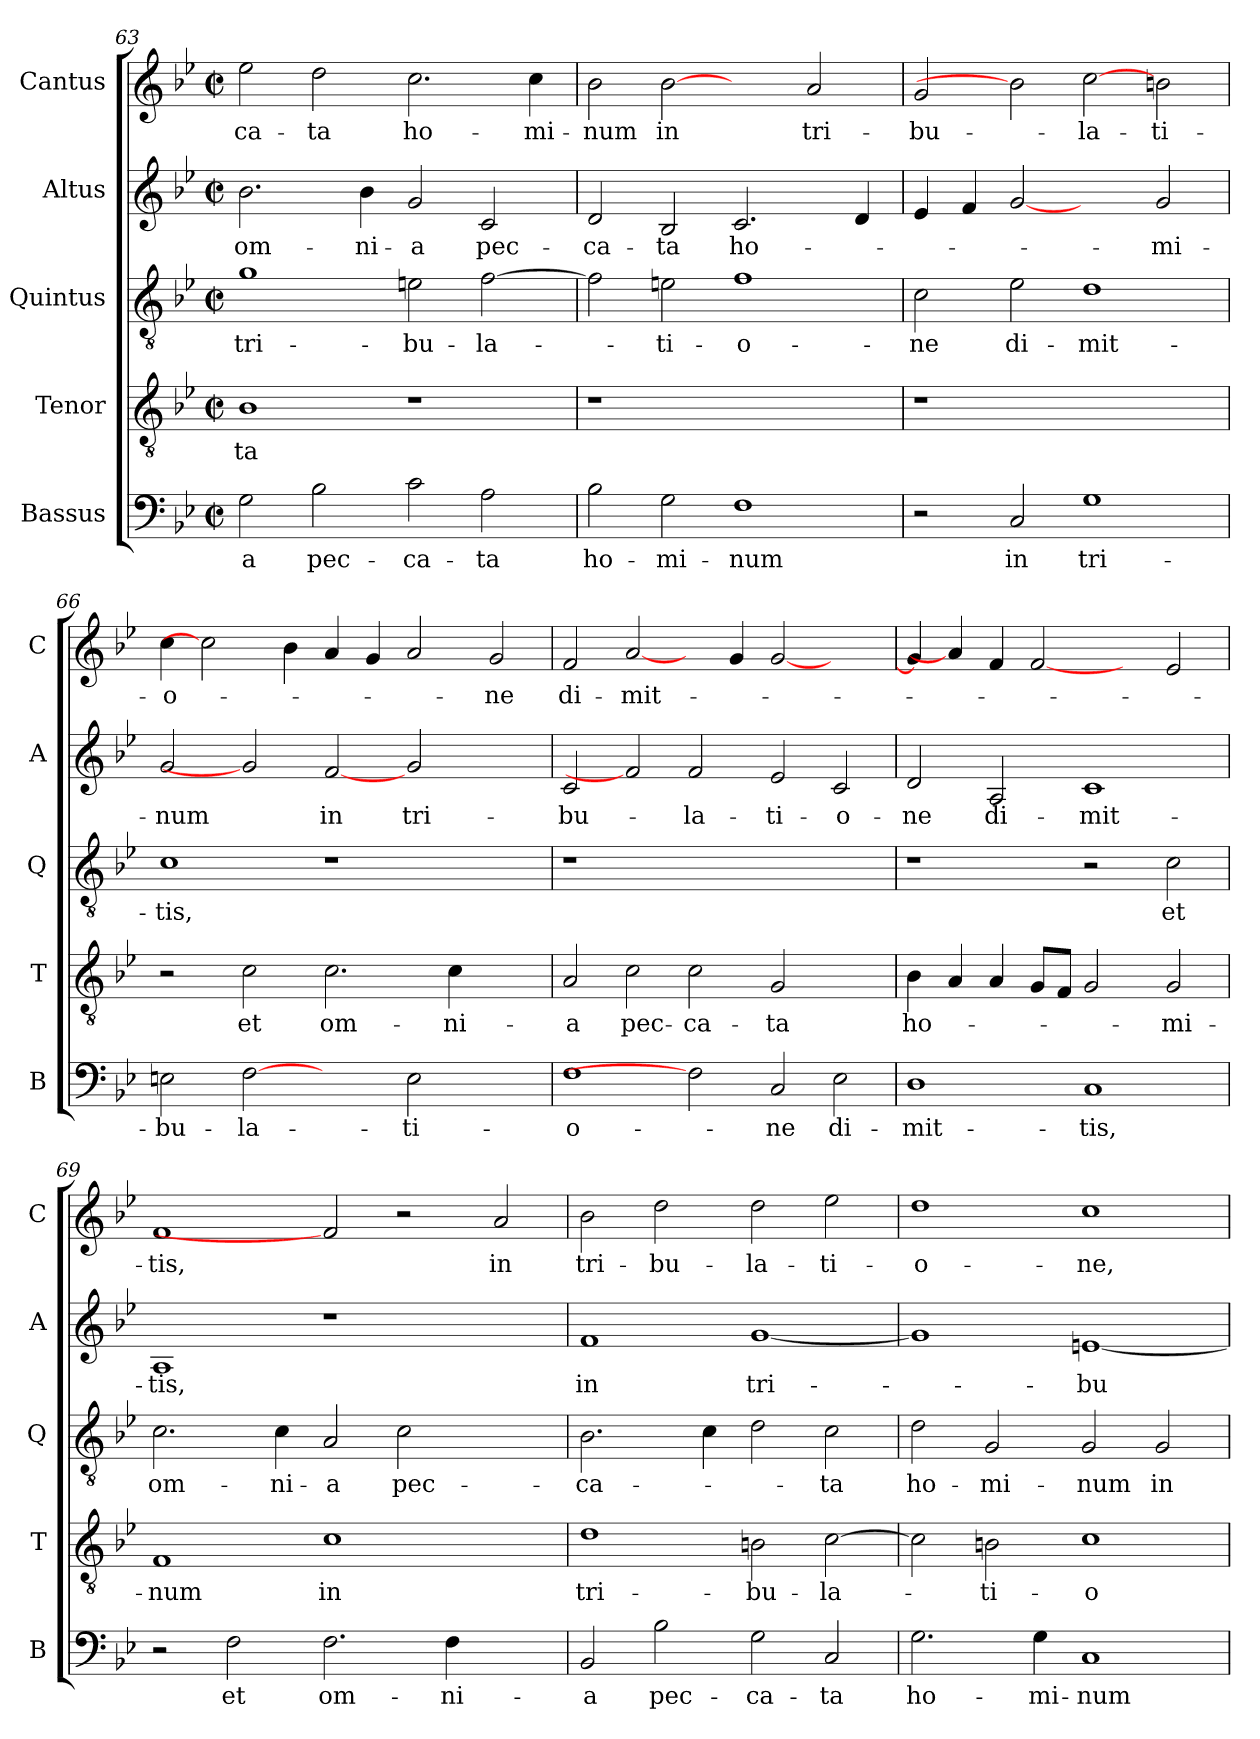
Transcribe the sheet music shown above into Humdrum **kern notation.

**kern	**text	**kern	**text	**kern	**text	**kern	**text	**kern	**text
*part5	*part5	*part4	*part4	*part3	*part3	*part2	*part2	*part1	*part1
*staff5	*staff5	*staff4	*staff4	*staff3	*staff3	*staff2	*staff2	*staff1	*staff1
*I"Bassus	*	*I"Tenor	*	*I"Quintus	*	*I"Altus	*	*I"Cantus	*
*I'B	*	*I'T	*	*I'Q	*	*I'A	*	*I'C	*
*clefF4	*	*clefGv2	*	*clefGv2	*	*clefG2	*	*clefG2	*
*k[b-e-]	*	*k[b-e-]	*	*k[b-e-]	*	*k[b-e-]	*	*k[b-e-]	*
*B-:	*	*B-:	*	*B-:	*	*B-:	*	*B-:	*
*M2/2	*	*M2/2	*	*M2/2	*	*M2/2	*	*M2/2	*
*met(c|)	*	*met(c|)	*	*met(c|)	*	*met(c|)	*	*met(c|)	*
=63	=63	=63	=63	=63	=63	=63	=63	=63	=63
!	!LO:LY:b	!	!LO:LY:b	!	!LO:LY:b	!	!LO:LY:b	!	!LO:LY:b
2G\	-a	1B-	-ta	1g	tri-	2.b-\	om-	2ee-\	-ca-
!	!LO:LY:b	!	!	!	!	!	!	!	!LO:LY:b
2B-\	pec-	.	.	.	.	.	.	2dd\	-ta
!	!	!	!	!	!	!	!LO:LY:b	!	!
.	.	.	.	.	.	4b-\	-ni-	.	.
!	!LO:LY:b	!	!	!	!LO:LY:b	!	!LO:LY:b	!	!LO:LY:b
2c\	-ca-	1r	.	2en\	-bu-	2g/	-a	2.cc\	ho-
!	!LO:LY:b	!	!	!	!LO:LY:b	!	!LO:LY:b	!	!
2A\	-ta	.	.	[2f\	-la-	2c/	pec-	.	.
!	!	!	!	!	!	!	!	!	!LO:LY:b
.	.	.	.	.	.	.	.	4cc\	-mi-
!!LO:PB:g=z
=64	=64	=64	=64	=64	=64	=64	=64	=64	=64
!	!LO:LY:b	!	!	!	!	!	!LO:LY:b	!	!LO:LY:b
2B-\	ho-	1r	.	2f\]	.	2d/	-ca-	2b-\	-num
!	!LO:LY:b	!	!	!	!LO:LY:b	!	!LO:LY:b	!	!LO:LY:b
2G\	-mi-	.	.	2en\	-ti-	2B-/	-ta	[2b-	in
!	!LO:LY:b	!	!	!	!LO:LY:b	!	!LO:LY:b	!	!
1F	-num	1ryy	.	1f	-o-	2.c/	ho-	2ryy	.
!	!	!	!	!	!	!	!	!	!LO:LY:b
.	.	.	.	.	.	.	.	2a/	tri-
.	.	.	.	.	.	4d/	.	.	.
=65	=65	=65	=65	=65	=65	=65	=65	=65	=65
!	!	!	!	!	!LO:LY:b	!	!	!	!LO:LY:b
2r	.	1r	.	2c\	-ne	4e-/	.	2g/	-bu-
.	.	.	.	.	.	4f/	.	.	.
!	!LO:LY:b	!	!	!	!LO:LY:b	!	!	!	!
2C/	in	.	.	2e-\	di-	[2g	.	2b-]	.
!	!LO:LY:b	!	!	!	!LO:LY:b	!	!	!	!LO:LY:b
1G	tri-	1ryy	.	1d	-mit-	2ryy	.	[2cc	-la-
!	!	!	!	!	!	!	!LO:LY:b	!	!LO:LY:b
.	.	.	.	.	.	2g/	-mi-	2bn\	-ti-
=66	=66	=66	=66	=66	=66	=66	=66	=66	=66
!	!LO:LY:b	!	!	!	!LO:LY:b	!	!LO:LY:b	!	!LO:LY:b
2En\	-bu-	2r	.	1c	-tis,	2g/	-num	4cc\	-o-
.	.	.	.	.	.	.	.	2cc]	.
!	!LO:LY:b	!	!LO:LY:b	!	!	!	!	!	!
[2F	-la-	2c\	et	.	.	2g]	.	.	.
.	.	.	.	.	.	.	.	4b-\	.
!	!	!	!LO:LY:b	!	!	!	!LO:LY:b	!	!
2ryy	.	2.c\	om-	1r	.	[2f	in	4a/	.
.	.	.	.	.	.	.	.	4g/	.
!	!LO:LY:b	!	!	!	!	!	!LO:LY:b	!	!
2E\	-ti-	.	.	.	.	2g/	tri-	2a/	.
!	!	!	!LO:LY:b	!	!	!	!	!	!
.	.	4c\	-ni-	.	.	.	.	.	.
!	!	!	!	!	!	!	!	!	!LO:LY:b
2ryy	.	2ryy	.	2ryy	.	2ryy	.	2g/	-ne
=67	=67	=67	=67	=67	=67	=67	=67	=67	=67
!	!LO:LY:b	!	!LO:LY:b	!	!	!	!LO:LY:b	!	!LO:LY:b
1F	-o-	2A/	-a	1r	.	2c/	-bu-	2f/	di-
!	!	!	!LO:LY:b	!	!	!	!	!	!LO:LY:b
.	.	2c\	pec-	.	.	2f]	.	[2a/	-mit-
!	!	!	!LO:LY:b	!	!	!	!LO:LY:b	!	!
2F]	.	2c\	-ca-	1.ryy	.	2f/	-la-	4ryy	.
.	.	.	.	.	.	.	.	4g/	.
!	!LO:LY:b	!	!LO:LY:b	!	!	!	!LO:LY:b	!	!
2C/	-ne	2G/	-ta	.	.	2e-/	-ti-	[2g/	.
!	!LO:LY:b	!	!	!	!	!	!LO:LY:b	!	!
2E-\	di-	2ryy	.	.	.	2c/	-o-	2ryy	.
!!LO:LB:g=z
=68	=68	=68	=68	=68	=68	=68	=68	=68	=68
!	!LO:LY:b	!	!LO:LY:b	!	!	!	!LO:LY:b	!	!
1D	-mit-	4B-\	ho-	1r	.	2d/	-ne	4g/]	.
.	.	4A/	.	.	.	.	.	4a/]	.
!	!	!	!	!	!	!	!LO:LY:b	!	!
.	.	4A/	.	.	.	2A/	di-	4f/	.
.	.	8G/L	.	.	.	.	.	[2f	.
.	.	8F/J	.	.	.	.	.	.	.
!	!LO:LY:b	!	!	!	!	!	!LO:LY:b	!	!
1C	-tis,	2G/	.	2r	.	1c	-mit-	.	.
.	.	.	.	.	.	.	.	4ryy	.
!	!	!	!LO:LY:b	!	!LO:LY:b	!	!	!	!
.	.	2G/	-mi-	2c\	et	.	.	2e-/	.
=69	=69	=69	=69	=69	=69	=69	=69	=69	=69
!	!	!	!LO:LY:b	!	!LO:LY:b	!	!LO:LY:b	!	!LO:LY:b
2r	.	1F	-num	2.c\	om-	1A	-tis,	1f	-tis,
!	!LO:LY:b	!	!	!	!	!	!	!	!
2F\	et	.	.	.	.	.	.	.	.
!	!	!	!	!	!LO:LY:b	!	!	!	!
.	.	.	.	4c\	-ni-	.	.	.	.
!	!LO:LY:b	!	!LO:LY:b	!	!LO:LY:b	!	!	!	!
2.F\	om-	1c	in	2A/	-a	1r	.	2f]	.
!	!	!	!	!	!LO:LY:b	!	!	!	!
.	.	.	.	2c\	pec-	.	.	2r	.
!	!LO:LY:b	!	!	!	!	!	!	!	!
4F\	-ni-	.	.	.	.	.	.	.	.
!	!	!	!	!	!	!	!	!	!LO:LY:b
2ryy	.	2ryy	.	2ryy	.	2ryy	.	2a/	in
=70	=70	=70	=70	=70	=70	=70	=70	=70	=70
!	!LO:LY:b	!	!LO:LY:b	!	!LO:LY:b	!	!LO:LY:b	!	!LO:LY:b
2BB-/	-a	1d	tri-	2.B-\	-ca-	1f	in	2b-\	tri-
!	!LO:LY:b	!	!	!	!	!	!	!	!LO:LY:b
2B-\	pec-	.	.	.	.	.	.	2dd\	-bu-
.	.	.	.	4c\	.	.	.	.	.
!	!LO:LY:b	!	!LO:LY:b	!	!	!	!LO:LY:b	!	!LO:LY:b
2G\	-ca-	2Bn\	-bu-	2d\	.	[1g	tri-	2dd\	-la-
!	!LO:LY:b	!	!LO:LY:b	!	!LO:LY:b	!	!	!	!LO:LY:b
2C/	-ta	[2c\	-la-	2c\	-ta	.	.	2ee-\	-ti-
=71	=71	=71	=71	=71	=71	=71	=71	=71	=71
!	!LO:LY:b	!	!	!	!LO:LY:b	!	!	!	!LO:LY:b
2.G\	ho-	2c\]	.	2d\	ho-	1g]	.	1dd	-o-
!	!	!	!LO:LY:b	!	!LO:LY:b	!	!	!	!
.	.	2Bn\	-ti-	2G/	-mi-	.	.	.	.
!	!LO:LY:b	!	!	!	!	!	!	!	!
4G\	-mi-	.	.	.	.	.	.	.	.
!	!LO:LY:b	!	!LO:LY:b	!	!LO:LY:b	!	!LO:LY:b	!	!LO:LY:b
1C	-num	1c	-o-	2G/	-num	[1en	-bu-	1cc	-ne,
!	!	!	!	!	!LO:LY:b	!	!	!	!
.	.	.	.	2G/	in	.	.	.	.
=	=	=	=	=	=	=	=	=	=
*-	*-	*-	*-	*-	*-	*-	*-	*-	*-
